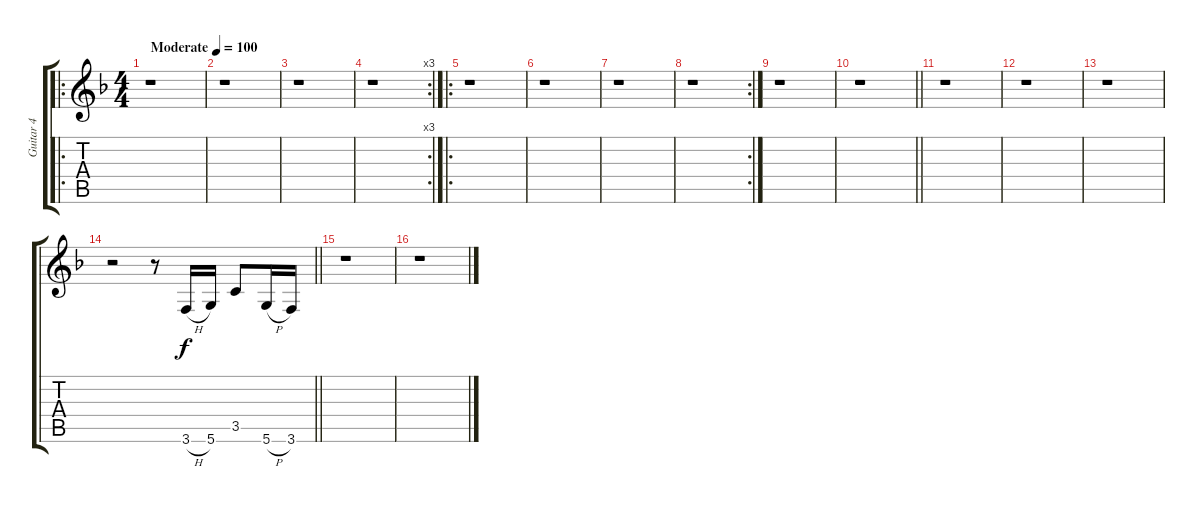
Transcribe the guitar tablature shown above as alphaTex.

\track ("Guitar 4" "Guitar 4") {instrument distortionguitar}
\staff {score tabs}
\tuning (E4 B3 G3 D3 A2 D2) {hide}
\ro
\ts (4 4)
\tempo (100 "Moderate")
\clef g2
\ks f
r.1{dy f instrument distortionguitar} |
r.1 |
r.1 |
\rc 3
r.1 |
\ro
r.1 |
r.1 |
r.1 |
\rc 2
r.1 |
r.1 |
\barLineRight lightlight
r.1 |
r.1 |
r.1 |
r.1 |
\barLineRight lightlight
r.2 r.8 3.6{h}.16 5.6.16 3.5.8 5.6{h}.16 3.6.16 |
r.1 |
r.1
